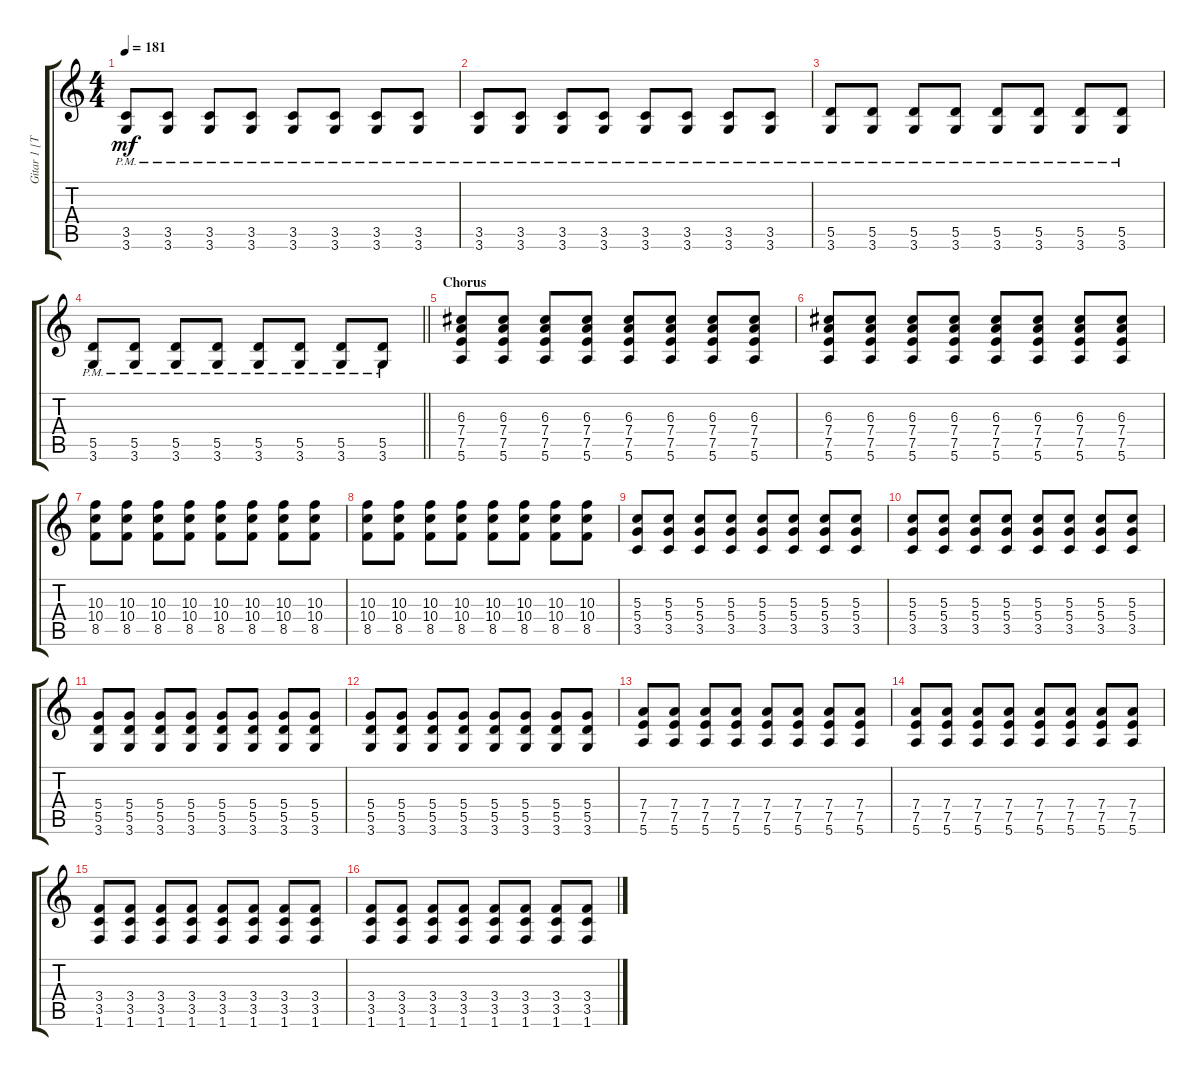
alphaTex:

\track ("Gitar 1 [Toru]" "Gitar 1 [T") {instrument overdrivenguitar}
\staff {score tabs}
\tuning (E4 B3 G3 D3 A2 E2) {hide}
\ts (4 4)
\tempo 181
\clef g2
\ks c
(3.5{pm} 3.6{pm}).8{dy mf} (3.5{pm} 3.6{pm}).8 (3.5{pm} 3.6{pm}).8 (3.5{pm} 3.6{pm}).8 (3.5{pm} 3.6{pm}).8 (3.5{pm} 3.6{pm}).8 (3.5{pm} 3.6{pm}).8 (3.5{pm} 3.6{pm}).8 |
(3.5{pm} 3.6{pm}).8 (3.5{pm} 3.6{pm}).8 (3.5{pm} 3.6{pm}).8 (3.5{pm} 3.6{pm}).8 (3.5{pm} 3.6{pm}).8 (3.5{pm} 3.6{pm}).8 (3.5{pm} 3.6{pm}).8 (3.5{pm} 3.6{pm}).8 |
(5.5{pm} 3.6{pm}).8 (5.5{pm} 3.6{pm}).8 (5.5{pm} 3.6{pm}).8 (5.5{pm} 3.6{pm}).8 (5.5{pm} 3.6{pm}).8 (5.5{pm} 3.6{pm}).8 (5.5{pm} 3.6{pm}).8 (5.5{pm} 3.6{pm}).8 |
\barLineRight lightlight
(5.5{pm} 3.6{pm}).8 (5.5{pm} 3.6{pm}).8 (5.5{pm} 3.6{pm}).8 (5.5{pm} 3.6{pm}).8 (5.5{pm} 3.6{pm}).8 (5.5{pm} 3.6{pm}).8 (5.5{pm} 3.6{pm}).8 (5.5{pm} 3.6{pm}).8 |
\section ("" "Chorus")
(6.3 7.4 7.5 5.6).8 (6.3 7.4 7.5 5.6).8 (6.3 7.4 7.5 5.6).8 (6.3 7.4 7.5 5.6).8 (6.3 7.4 7.5 5.6).8 (6.3 7.4 7.5 5.6).8 (6.3 7.4 7.5 5.6).8 (6.3 7.4 7.5 5.6).8 |
(6.3 7.4 7.5 5.6).8 (6.3 7.4 7.5 5.6).8 (6.3 7.4 7.5 5.6).8 (6.3 7.4 7.5 5.6).8 (6.3 7.4 7.5 5.6).8 (6.3 7.4 7.5 5.6).8 (6.3 7.4 7.5 5.6).8 (6.3 7.4 7.5 5.6).8 |
(10.3 10.4 8.5).8 (10.3 10.4 8.5).8 (10.3 10.4 8.5).8 (10.3 10.4 8.5).8 (10.3 10.4 8.5).8 (10.3 10.4 8.5).8 (10.3 10.4 8.5).8 (10.3 10.4 8.5).8 |
(10.3 10.4 8.5).8 (10.3 10.4 8.5).8 (10.3 10.4 8.5).8 (10.3 10.4 8.5).8 (10.3 10.4 8.5).8 (10.3 10.4 8.5).8 (10.3 10.4 8.5).8 (10.3 10.4 8.5).8 |
(5.3 5.4 3.5).8 (5.3 5.4 3.5).8 (5.3 5.4 3.5).8 (5.3 5.4 3.5).8 (5.3 5.4 3.5).8 (5.3 5.4 3.5).8 (5.3 5.4 3.5).8 (5.3 5.4 3.5).8 |
(5.3 5.4 3.5).8 (5.3 5.4 3.5).8 (5.3 5.4 3.5).8 (5.3 5.4 3.5).8 (5.3 5.4 3.5).8 (5.3 5.4 3.5).8 (5.3 5.4 3.5).8 (5.3 5.4 3.5).8 |
(5.4 5.5 3.6).8 (5.4 5.5 3.6).8 (5.4 5.5 3.6).8 (5.4 5.5 3.6).8 (5.4 5.5 3.6).8 (5.4 5.5 3.6).8 (5.4 5.5 3.6).8 (5.4 5.5 3.6).8 |
(5.4 5.5 3.6).8 (5.4 5.5 3.6).8 (5.4 5.5 3.6).8 (5.4 5.5 3.6).8 (5.4 5.5 3.6).8 (5.4 5.5 3.6).8 (5.4 5.5 3.6).8 (5.4 5.5 3.6).8 |
(7.4 7.5 5.6).8 (7.4 7.5 5.6).8 (7.4 7.5 5.6).8 (7.4 7.5 5.6).8 (7.4 7.5 5.6).8 (7.4 7.5 5.6).8 (7.4 7.5 5.6).8 (7.4 7.5 5.6).8 |
(7.4 7.5 5.6).8 (7.4 7.5 5.6).8 (7.4 7.5 5.6).8 (7.4 7.5 5.6).8 (7.4 7.5 5.6).8 (7.4 7.5 5.6).8 (7.4 7.5 5.6).8 (7.4 7.5 5.6).8 |
(3.4 3.5 1.6).8 (3.4 3.5 1.6).8 (3.4 3.5 1.6).8 (3.4 3.5 1.6).8 (3.4 3.5 1.6).8 (3.4 3.5 1.6).8 (3.4 3.5 1.6).8 (3.4 3.5 1.6).8 |
(3.4 3.5 1.6).8 (3.4 3.5 1.6).8 (3.4 3.5 1.6).8 (3.4 3.5 1.6).8 (3.4 3.5 1.6).8 (3.4 3.5 1.6).8 (3.4 3.5 1.6).8 (3.4 3.5 1.6).8
